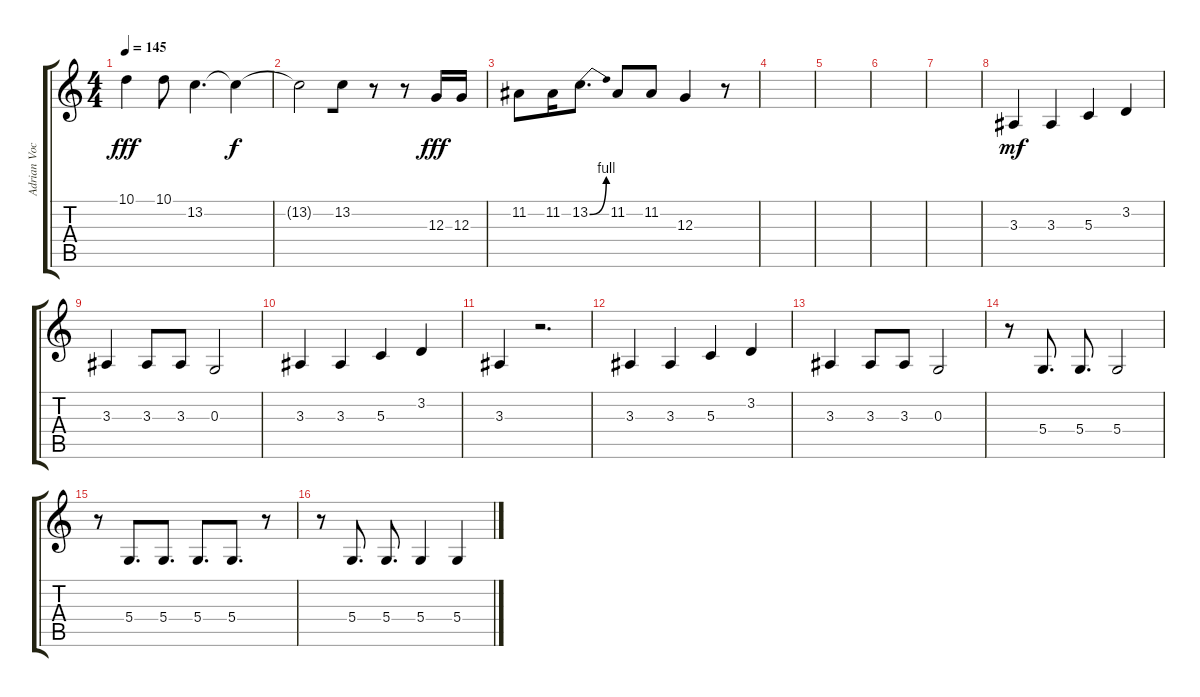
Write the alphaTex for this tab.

\track ("Adrian Vocal" "Adrian Voc") {instrument trumpet}
\staff {score tabs}
\tuning (E4 B3 G3 D3 A2 E2) {hide}
\ts (4 4)
\tempo 145
\clef g2
\ks c
10.1.4{dy fff} 10.1.8 13.2.4{d} 13.2{t}.4{dy f} |
13.2{t}.2{beam merge} 13.2.8 r.8{beam merge} r.8 12.3.16{dy fff} 12.3.16 |
11.2.8 11.2.16 13.2{be (bend 0 0 60 4)}.8{d} 11.2.8{beam merge} 11.2.8 12.3.4 r.8 |
|
|
|
|
3.3.4{dy mf} 3.3.4 5.3.4 3.2.4 |
3.3.4 3.3.8 3.3.8{beam merge} 0.3.2 |
3.3.4 3.3.4{beam merge} 5.3.4 3.2.4 |
3.3.4 r.2{d} |
3.3.4{beam merge} 3.3.4{beam merge} 5.3.4{beam merge} 3.2.4 |
3.3.4 3.3.8 3.3.8{beam merge} 0.3.2 |
r.8{beam merge} 5.4.8{d} 5.4.8{d} 5.4.2 |
r.8 5.4.8{d beam merge} 5.4.8{d} 5.4.8{d} 5.4.8{d beam merge} r.8 |
r.8 5.4.8{d} 5.4.8{d} 5.4.4 5.4.4
